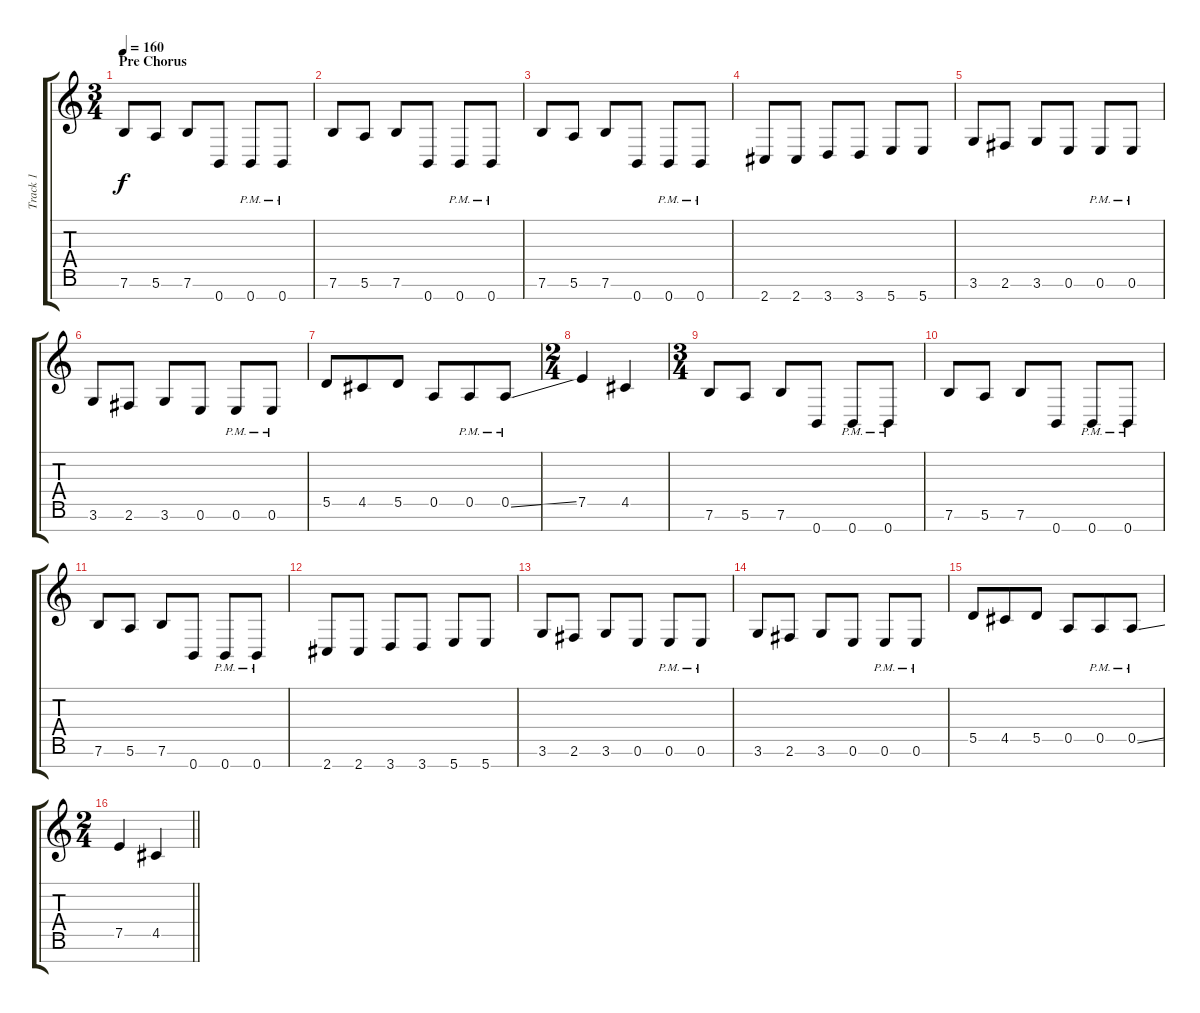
\track ("Track 1" "Track 1") {instrument distortionguitar}
\staff {score tabs}
\tuning (E4 B3 G3 D3 A2 E2 B1) {hide}
\ts (3 4)
\section ("" "Pre Chorus")
\tempo 160
\clef g2
\ks c
7.6.8{dy f} 5.6.8 7.6.8 0.7.8 0.7{pm}.8 0.7{pm}.8 |
7.6.8 5.6.8 7.6.8 0.7.8 0.7{pm}.8 0.7{pm}.8 |
7.6.8 5.6.8 7.6.8 0.7.8 0.7{pm}.8 0.7{pm}.8 |
2.7.8 2.7.8 3.7.8 3.7.8 5.7.8 5.7.8 |
3.6.8 2.6.8 3.6.8 0.6.8 0.6{pm}.8 0.6{pm}.8 |
3.6.8 2.6.8 3.6.8 0.6.8 0.6{pm}.8 0.6{pm}.8 |
5.5.8 4.5.8{beam merge} 5.5.8{beam split} 0.5.8{beam merge} 0.5{pm}.8 0.5{ss pm}.8 |
\ts (2 4)
7.5.4 4.5.4 |
\ts (3 4)
7.6.8 5.6.8 7.6.8 0.7.8 0.7{pm}.8 0.7{pm}.8 |
7.6.8 5.6.8 7.6.8 0.7.8 0.7{pm}.8 0.7{pm}.8 |
7.6.8 5.6.8 7.6.8 0.7.8 0.7{pm}.8 0.7{pm}.8 |
2.7.8 2.7.8 3.7.8 3.7.8 5.7.8 5.7.8 |
3.6.8 2.6.8 3.6.8 0.6.8 0.6{pm}.8 0.6{pm}.8 |
3.6.8 2.6.8 3.6.8 0.6.8 0.6{pm}.8 0.6{pm}.8 |
5.5.8 4.5.8{beam merge} 5.5.8{beam split} 0.5.8{beam merge} 0.5{pm}.8 0.5{ss pm}.8 |
\ts (2 4)
\barLineRight lightlight
7.5.4 4.5.4
